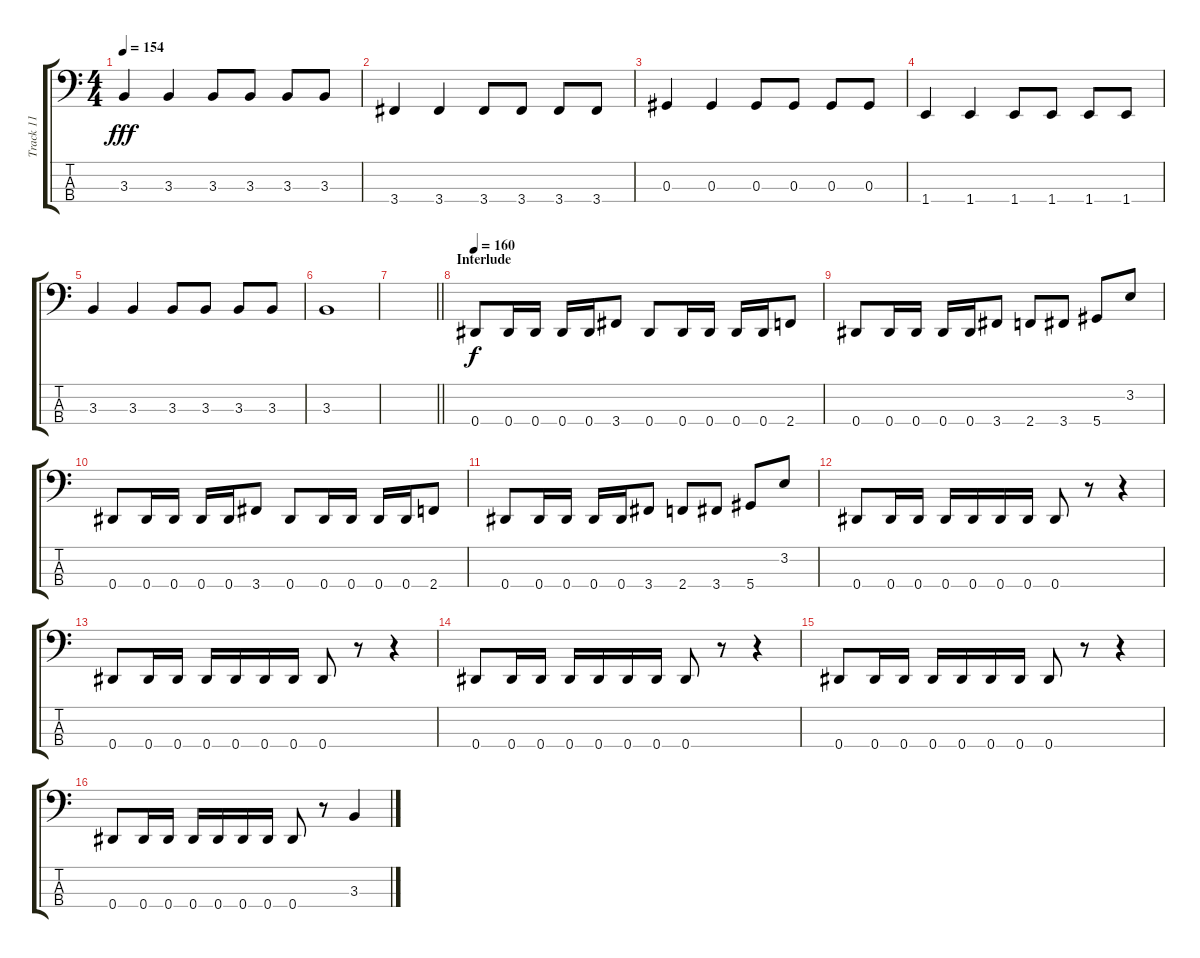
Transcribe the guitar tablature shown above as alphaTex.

\track ("Track 11" "Track 11") {instrument electricbasspick}
\staff {score tabs}
\tuning (Gb2 Db2 Ab1 Eb1) {hide}
\ts (4 4)
\tempo 154
\clef f4
\ks c
3.3.4{dy fff} 3.3.4 3.3.8 3.3.8 3.3.8 3.3.8 |
3.4.4 3.4.4 3.4.8 3.4.8 3.4.8 3.4.8 |
0.3.4 0.3.4 0.3.8 0.3.8 0.3.8 0.3.8 |
1.4.4 1.4.4 1.4.8 1.4.8 1.4.8 1.4.8 |
3.3.4 3.3.4 3.3.8 3.3.8 3.3.8 3.3.8 |
3.3.1 |
\barLineRight lightlight
|
\section ("" "Interlude")
\tempo 160
0.4.8{dy f} 0.4.16 0.4.16 0.4.16 0.4.16 3.4.8 0.4.8 0.4.16 0.4.16 0.4.16 0.4.16 2.4.8 |
0.4.8 0.4.16 0.4.16 0.4.16 0.4.16 3.4.8 2.4.8 3.4.8 5.4.8 3.2.8 |
0.4.8 0.4.16 0.4.16 0.4.16 0.4.16 3.4.8 0.4.8 0.4.16 0.4.16 0.4.16 0.4.16 2.4.8 |
0.4.8 0.4.16 0.4.16 0.4.16 0.4.16 3.4.8 2.4.8 3.4.8 5.4.8 3.2.8 |
0.4.8 0.4.16 0.4.16 0.4.16 0.4.16 0.4.16 0.4.16 0.4.8 r.8 r.4 |
0.4.8 0.4.16 0.4.16 0.4.16 0.4.16 0.4.16 0.4.16 0.4.8 r.8 r.4 |
0.4.8 0.4.16 0.4.16 0.4.16 0.4.16 0.4.16 0.4.16 0.4.8 r.8 r.4 |
0.4.8 0.4.16 0.4.16 0.4.16 0.4.16 0.4.16 0.4.16 0.4.8 r.8 r.4 |
0.4.8 0.4.16 0.4.16 0.4.16 0.4.16 0.4.16 0.4.16 0.4.8 r.8 3.3.4
